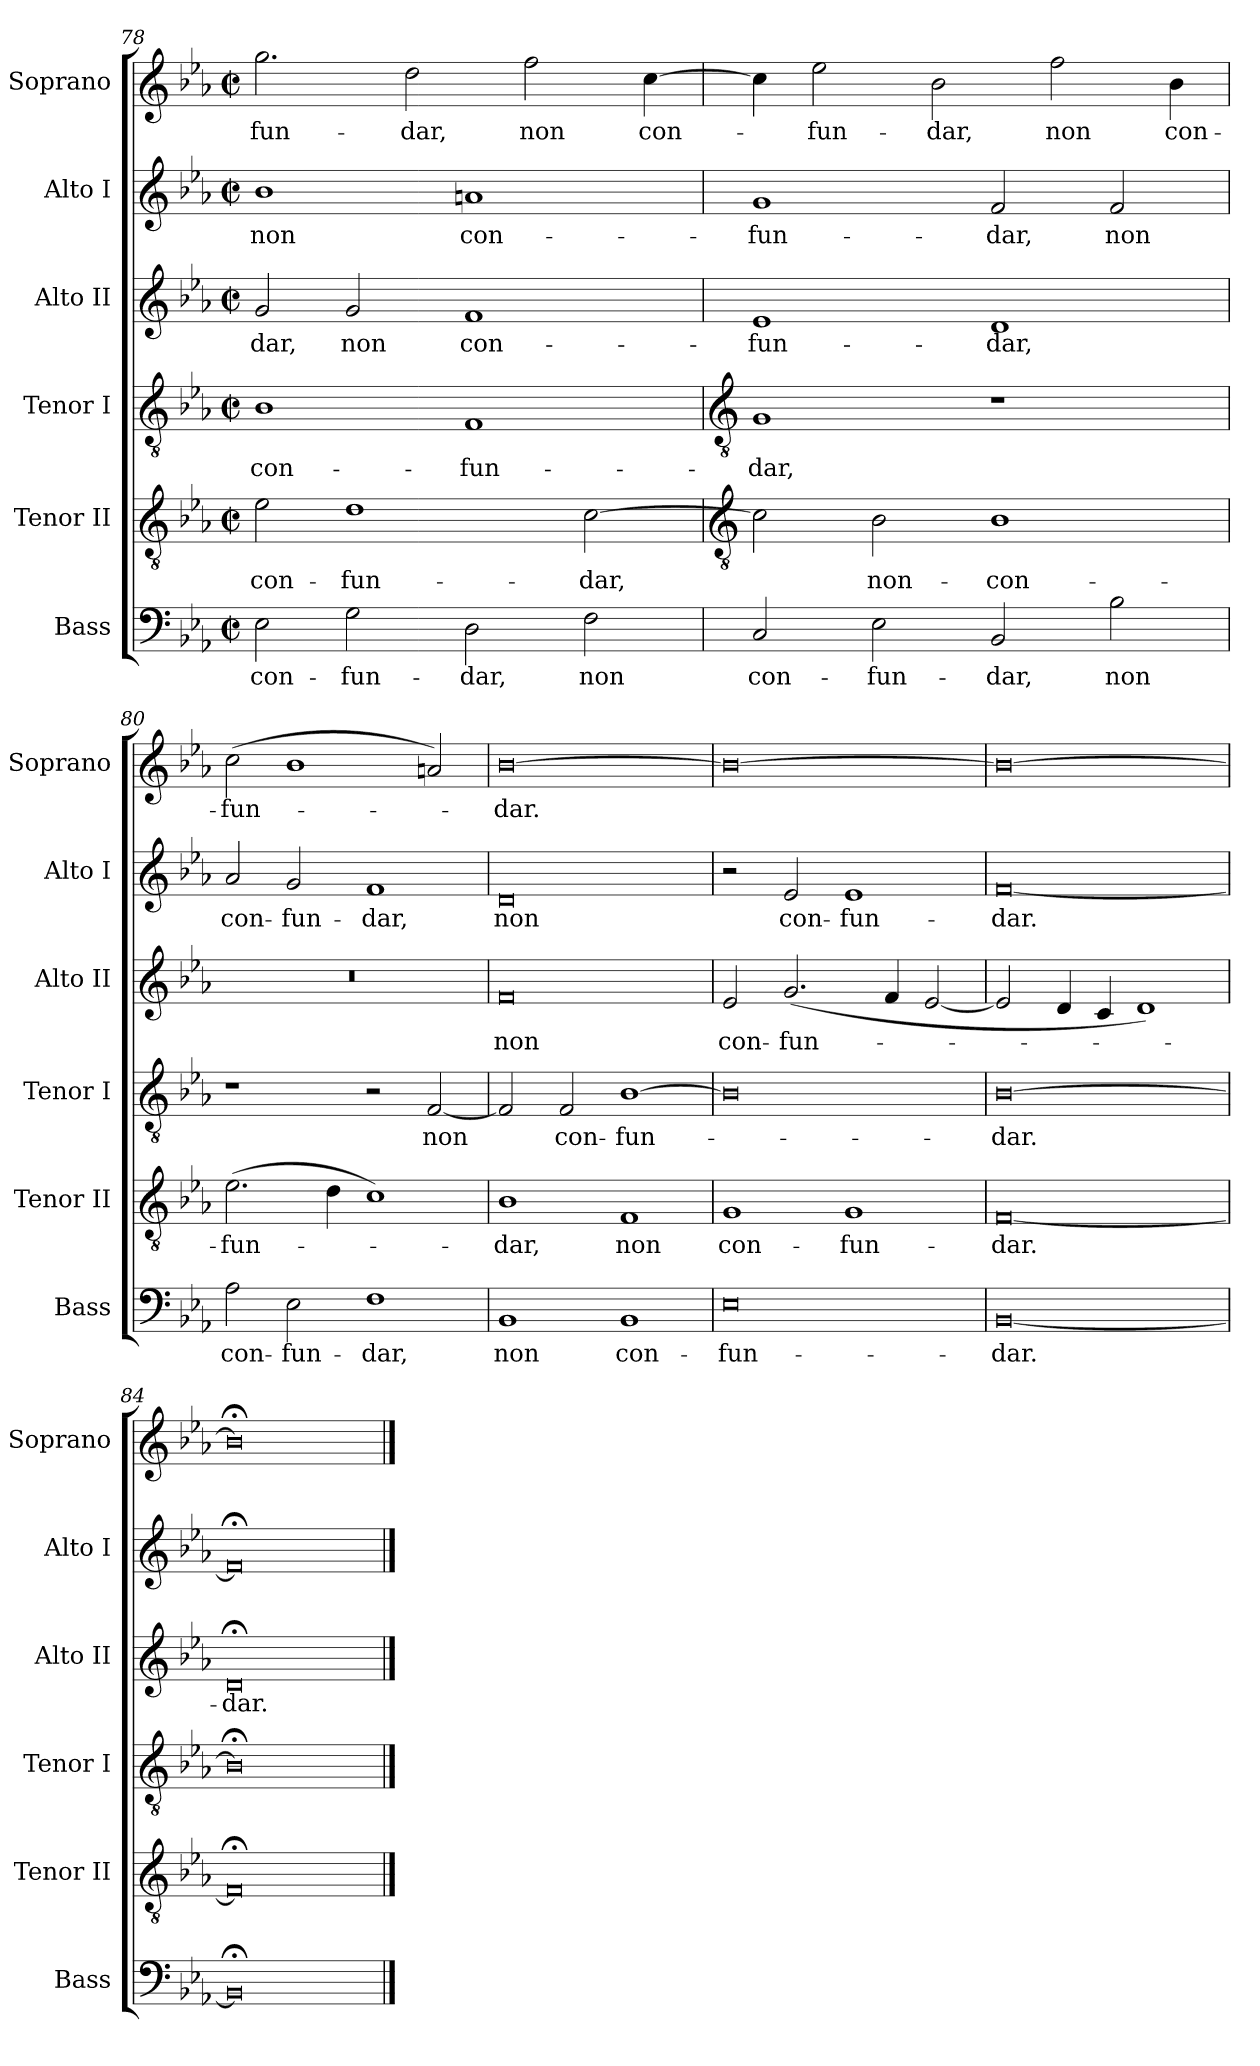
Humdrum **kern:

**kern	**text	**kern	**text	**kern	**text	**kern	**text	**kern	**text	**kern	**text
*part6	*part6	*part5	*part5	*part4	*part4	*part3	*part3	*part2	*part2	*part1	*part1
*staff6	*staff6	*staff5	*staff5	*staff4	*staff4	*staff3	*staff3	*staff2	*staff2	*staff1	*staff1
*I"Bass	*	*I"Tenor II	*	*I"Tenor I	*	*I"Alto II	*	*I"Alto I	*	*I"Soprano	*
*I'Bass	*	*I'Tenor II	*	*I'Tenor I	*	*I'Alto II	*	*I'Alto I	*	*I'Soprano	*
*clefF4	*	*clefGv2	*	*clefGv2	*	*clefG2	*	*clefG2	*	*clefG2	*
*k[b-e-a-]	*	*k[b-e-a-]	*	*k[b-e-a-]	*	*k[b-e-a-]	*	*k[b-e-a-]	*	*k[b-e-a-]	*
*E-:	*	*E-:	*	*E-:	*	*E-:	*	*E-:	*	*E-:	*
*M4/2	*	*M4/2	*	*M4/2	*	*M4/2	*	*M4/2	*	*M4/2	*
*met(c|)	*	*met(c|)	*	*met(c|)	*	*met(c|)	*	*met(c|)	*	*met(c|)	*
=78	=78	=78	=78	=78	=78	=78	=78	=78	=78	=78	=78
!	!LO:LY:b	!	!LO:LY:b	!	!LO:LY:b	!	!LO:LY:b	!	!LO:LY:b	!	!LO:LY:b
2E-	con-	2e-	con-	1B-	con-	2g	-dar,	1b-	non	2.gg	-fun-
!	!LO:LY:b	!	!LO:LY:b	!	!	!	!LO:LY:b	!	!	!	!
2G	-fun-	1d	-fun-	.	.	2g	non	.	.	.	.
!	!	!	!	!	!	!	!	!	!	!	!LO:LY:b
.	.	.	.	.	.	.	.	.	.	2dd	-dar,
!	!LO:LY:b	!	!	!	!LO:LY:b	!	!LO:LY:b	!	!LO:LY:b	!	!
2D	-dar,	.	.	1F	-fun-	1f	con-	1an	con-	.	.
!	!	!	!	!	!	!	!	!	!	!	!LO:LY:b
.	.	.	.	.	.	.	.	.	.	2ff	non
!	!LO:LY:b	!	!LO:LY:b	!	!	!	!	!	!	!	!
2F	non	[2c	-dar,	.	.	.	.	.	.	.	.
!	!	!	!	!	!	!	!	!	!	!	!LO:LY:b
.	.	.	.	.	.	.	.	.	.	[4cc	con-
!!LO:LB:g=z
=79	=79	=79	=79	=79	=79	=79	=79	=79	=79	=79	=79
*	*	*clefGv2	*	*clefGv2	*	*	*	*	*	*	*
!	!LO:LY:b	!	!	!	!LO:LY:b	!	!LO:LY:b	!	!LO:LY:b	!	!
2C	con-	2c]	.	1G	-dar,	1e-	-fun-	1g	-fun-	4cc]	.
!	!	!	!	!	!	!	!	!	!	!	!LO:LY:b
.	.	.	.	.	.	.	.	.	.	2ee-	fun-
!	!LO:LY:b	!	!LO:LY:b	!	!	!	!	!	!	!	!
2E-	-fun-	2B-	non-	.	.	.	.	.	.	.	.
!	!	!	!	!	!	!	!	!	!	!	!LO:LY:b
.	.	.	.	.	.	.	.	.	.	2b-	-dar,
!	!LO:LY:b	!	!LO:LY:b	!	!	!	!LO:LY:b	!	!LO:LY:b	!	!
2BB-	-dar,	1B-	-con-	1r	.	1d	-dar,	2f	-dar,	.	.
!	!	!	!	!	!	!	!	!	!	!	!LO:LY:b
.	.	.	.	.	.	.	.	.	.	2ff	non
!	!LO:LY:b	!	!	!	!	!	!	!	!LO:LY:b	!	!
2B-	non	.	.	.	.	.	.	2f	non	.	.
!	!	!	!	!	!	!	!	!	!	!	!LO:LY:b
.	.	.	.	.	.	.	.	.	.	4b-	con-
=80	=80	=80	=80	=80	=80	=80	=80	=80	=80	=80	=80
!	!LO:LY:b	!	!LO:LY:b	!	!	!	!	!	!LO:LY:b	!	!LO:LY:b
2A-	con-	(>2.e-	-fun-	1r	.	0r	.	2a-	con-	(>2cc	-fun-
!	!LO:LY:b	!	!	!	!	!	!	!	!LO:LY:b	!	!
2E-	-fun-	.	.	.	.	.	.	2g	-fun-	1b-	.
.	.	4d	.	.	.	.	.	.	.	.	.
!	!LO:LY:b	!	!	!	!	!	!	!	!LO:LY:b	!	!
1F	-dar,	1c)	.	2r	.	.	.	1f	-dar,	.	.
!	!	!	!	!	!LO:LY:b	!	!	!	!	!	!
.	.	.	.	[2F	non	.	.	.	.	2an)	.
=81	=81	=81	=81	=81	=81	=81	=81	=81	=81	=81	=81
!	!LO:LY:b	!	!LO:LY:b	!	!	!	!LO:LY:b	!	!LO:LY:b	!	!LO:LY:b
1BB-	non	1B-	dar,	2F]	.	0f	non	0d	non	[0b-	dar.
!	!	!	!	!	!LO:LY:b	!	!	!	!	!	!
.	.	.	.	2F	con-	.	.	.	.	.	.
!	!LO:LY:b	!	!LO:LY:b	!	!LO:LY:b	!	!	!	!	!	!
1BB-	con-	1F	non	[1B-	-fun-	.	.	.	.	.	.
=82	=82	=82	=82	=82	=82	=82	=82	=82	=82	=82	=82
!	!LO:LY:b	!	!LO:LY:b	!	!	!	!LO:LY:b	!	!	!	!
0E-	-fun-	1G	con-	0B-]	.	2e-	con-	2r	.	0b-_	.
!	!	!	!	!	!	!	!LO:LY:b	!	!LO:LY:b	!	!
.	.	.	.	.	.	(<2.g	-fun-	2e-	con-	.	.
!	!	!	!LO:LY:b	!	!	!	!	!	!LO:LY:b	!	!
.	.	1G	-fun-	.	.	.	.	1e-	-fun-	.	.
.	.	.	.	.	.	4f	.	.	.	.	.
.	.	.	.	.	.	[2e-	.	.	.	.	.
=83	=83	=83	=83	=83	=83	=83	=83	=83	=83	=83	=83
!	!LO:LY:b	!	!LO:LY:b	!	!LO:LY:b	!	!	!	!LO:LY:b	!	!
[0BB-	-dar.	[0F	-dar.	[0B-	dar.	2e-]	.	[0f	-dar.	0b-_	.
.	.	.	.	.	.	4d	.	.	.	.	.
.	.	.	.	.	.	4c	.	.	.	.	.
.	.	.	.	.	.	1d)	.	.	.	.	.
=84	=84	=84	=84	=84	=84	=84	=84	=84	=84	=84	=84
!	!	!	!	!	!	!	!LO:LY:b	!	!	!	!
0BB-;<]	.	0F;<]	.	0B-;<]	.	0d;<	dar.	0f;<]	.	0b-;<]	.
==	==	==	==	==	==	==	==	==	==	==	==
*-	*-	*-	*-	*-	*-	*-	*-	*-	*-	*-	*-
